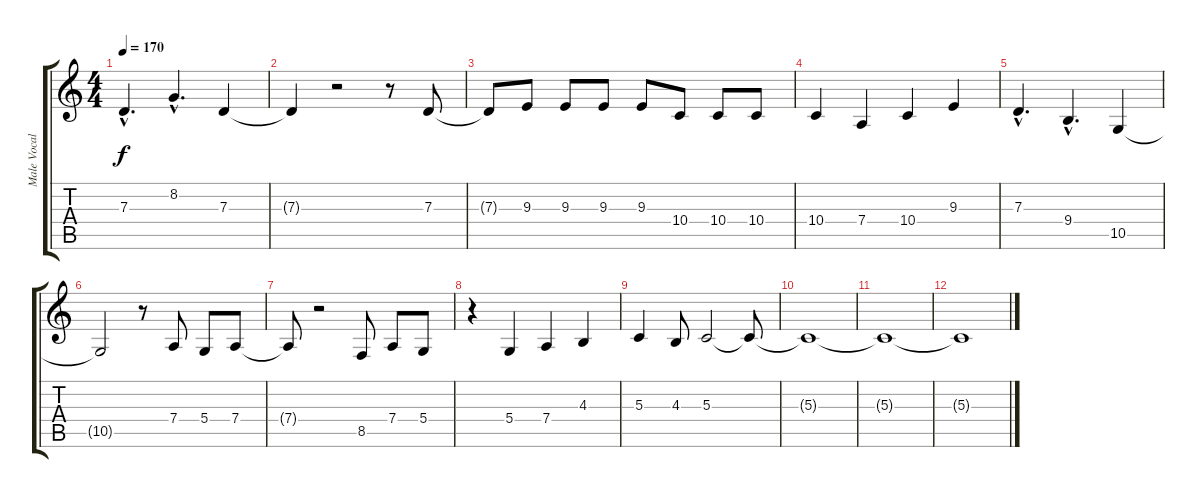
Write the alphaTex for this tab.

\track ("Male Vocals" "Male Vocal") {instrument cello}
\staff {score tabs}
\tuning (E4 B3 G3 D3 A2 E2) {hide}
\ts (4 4)
\tempo 170
\clef g2
\ks c
7.3{hac}.4{d dy f} 8.2{hac}.4{d} 7.3.4 |
7.3{t}.4 r.2 r.8 7.3.8 |
7.3{t}.8 9.3.8 9.3.8 9.3.8 9.3.8 10.4.8 10.4.8 10.4.8 |
10.4.4 7.4.4 10.4.4 9.3.4 |
7.3{hac}.4{d} 9.4{hac}.4{d} 10.5.4 |
10.5{t}.2 r.8 7.4.8 5.4.8 7.4.8 |
7.4{t}.8 r.2 8.5.8 7.4.8 5.4.8 |
r.4 5.4.4 7.4.4 4.3.4 |
5.3.4 4.3.8 5.3.2 5.3{t}.8 |
5.3{t}.1 |
5.3{t}.1 |
5.3{t}.1
